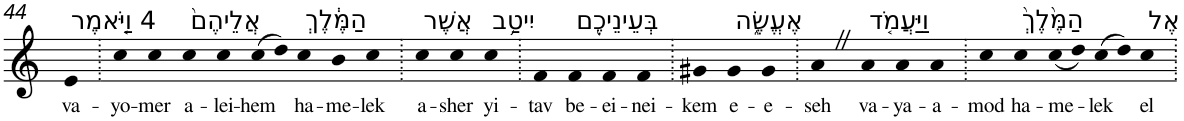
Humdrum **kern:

**kern	**text
*part1	*part1
*staff1	*staff1
*I"Piano	*
*I'Pno	*
!!LO:PB:g=z
*clefG2	*
*k[]	*
=44	=44
!LO:TX:a:t=4 וַיֹּ֤אמֶר	!
!	!LO:LY:b
4e	va-
=45.	=45.
!	!LO:LY:b
4cc	-yo-
!	!LO:LY:b
4cc	-mer
!LO:TX:a:t=אֲלֵיהֶם֙	!
!	!LO:LY:b
4cc	a-
!	!LO:LY:b
4cc	-lei-
!	!LO:LY:b
(>8cc	-hem
8dd)	.
!LO:TX:a:t=הַמֶּ֔לֶךְ	!
!	!LO:LY:b
4cc	ha-
!	!LO:LY:b
4b	-me-
!	!LO:LY:b
4cc	-lek
=46.	=46.
!LO:TX:a:t=אֲשֶׁר	!
!	!LO:LY:b
4cc	a-
!	!LO:LY:b
4cc	-sher
!LO:TX:a:t=יִיטַ֥ב	!
!	!LO:LY:b
4cc	yi-
=47.	=47.
!	!LO:LY:b
4f	-tav
!LO:TX:a:t=בְּעֵינֵיכֶ֖ם	!
!	!LO:LY:b
4f	be-
!	!LO:LY:b
4f	-ei-
!	!LO:LY:b
4f	-nei-
=48.	=48.
!	!LO:LY:b
4g#X	-kem
!LO:TX:a:t=אֶעֱשֶׂ֑ה	!
!	!LO:LY:b
4g#	e-
!	!LO:LY:b
4g#	-e-
=49.	=49.
!	!LO:LY:b
4aZ	-seh
!LO:TX:a:t=וַיַּעֲמֹ֤ד	!
!	!LO:LY:b
4a	va-
!	!LO:LY:b
4a	-ya-
!	!LO:LY:b
4a	-a-
=50.	=50.
!	!LO:LY:b
4cc	-mod
!LO:TX:a:t=הַמֶּ֙לֶךְ֙	!
!	!LO:LY:b
4cc	ha-
!	!LO:LY:b
(<8cc	-me-
8dd)	.
!	!LO:LY:b
(>8cc	-lek
8dd)	.
!LO:TX:a:t=אֶל	!
!	!LO:LY:b
4cc	el
=.	=.
*-	*-
